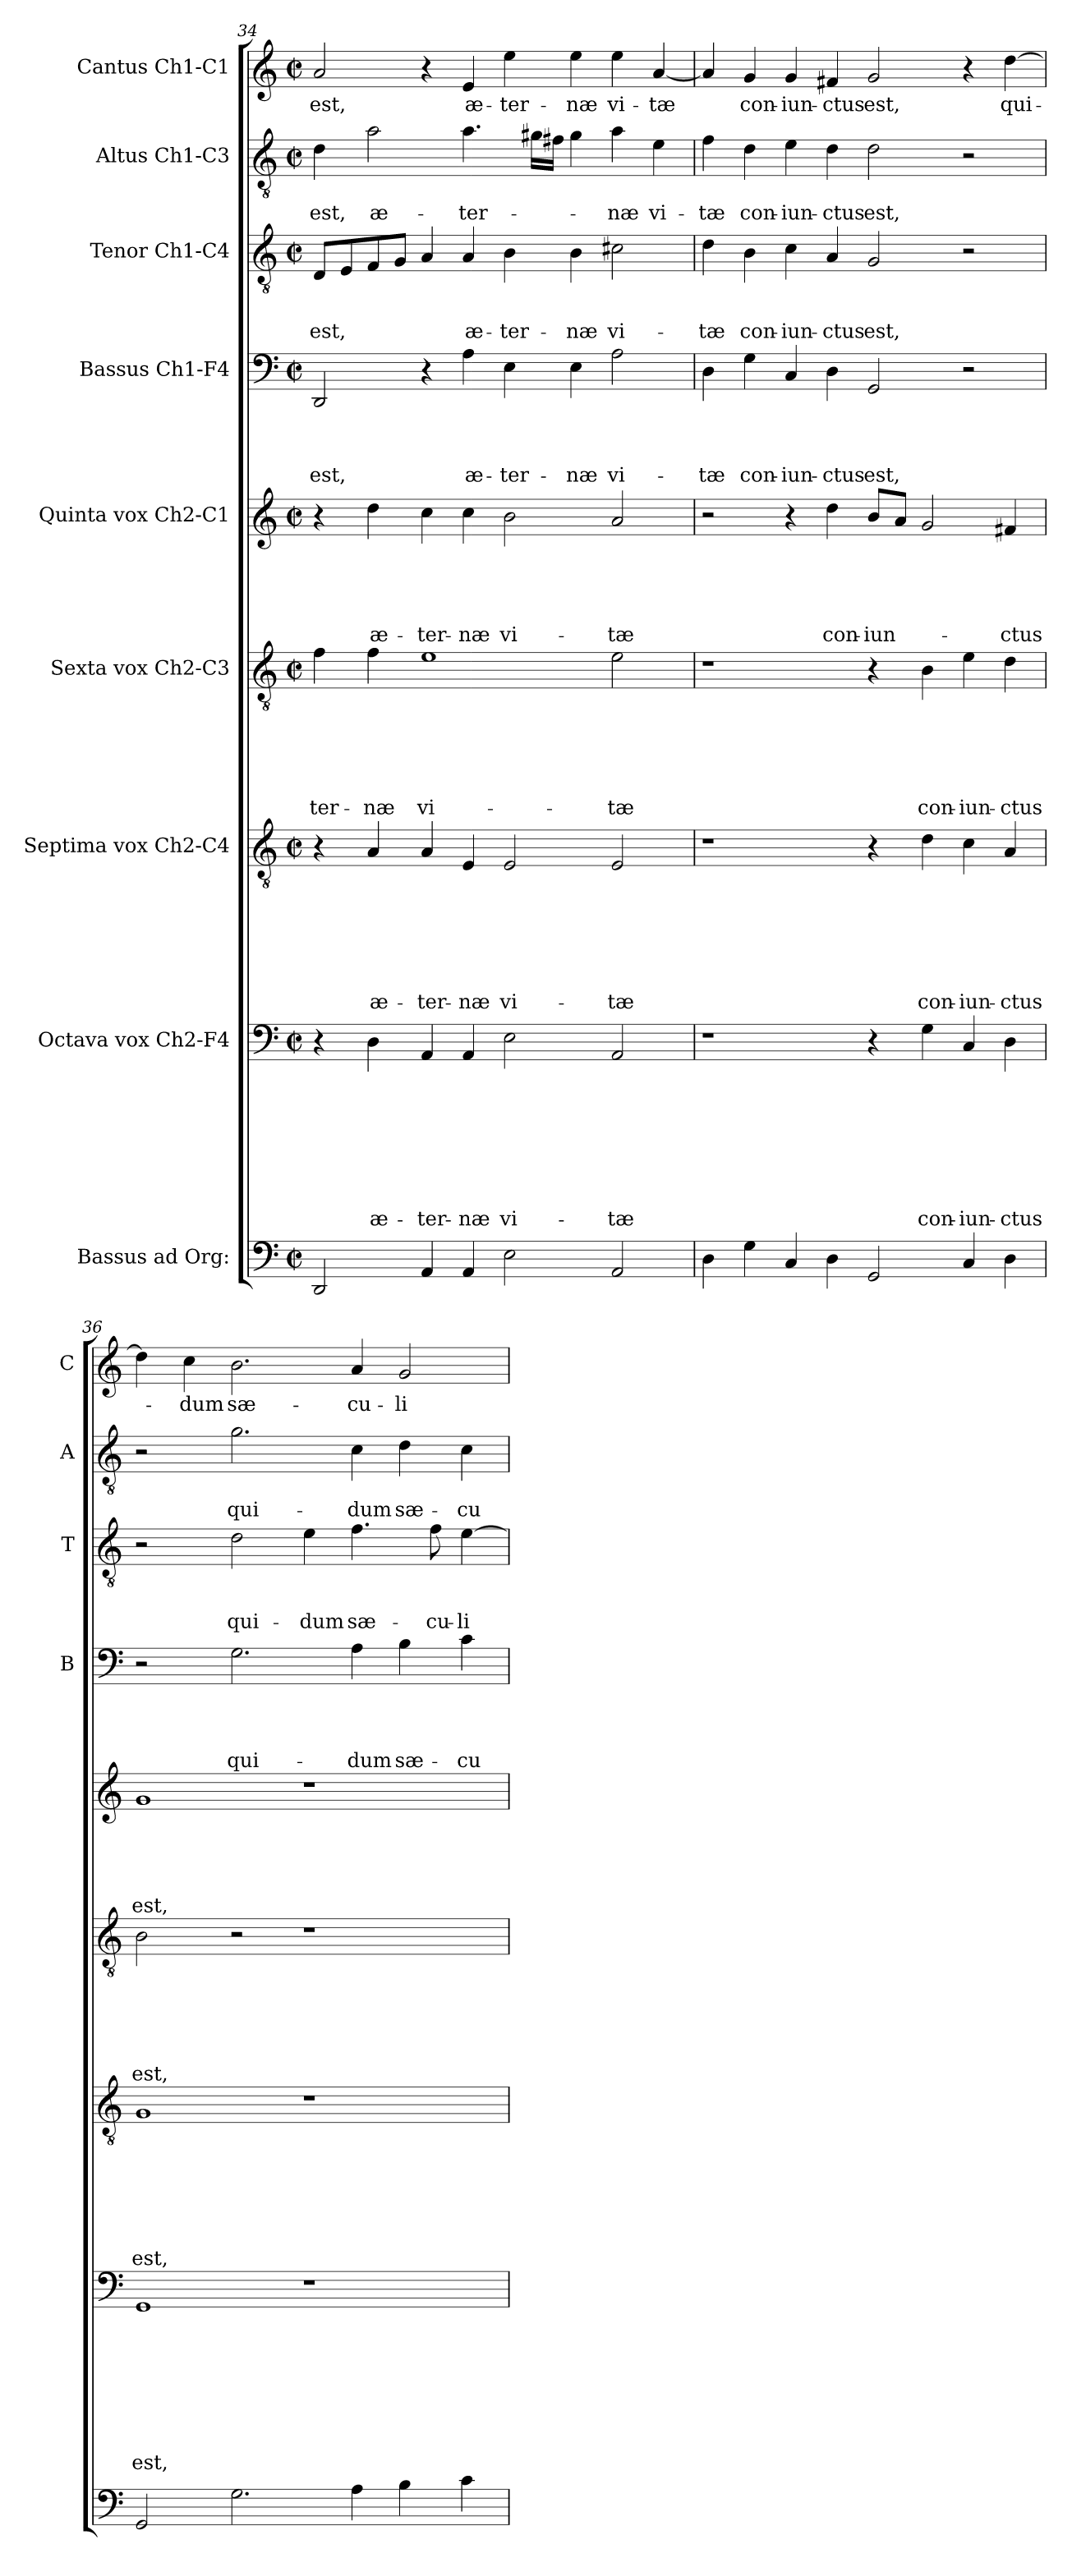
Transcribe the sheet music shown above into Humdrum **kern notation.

**kern	**kern	**text	**text	**text	**text	**text	**text	**text	**text	**kern	**text	**text	**text	**text	**text	**text	**text	**kern	**text	**text	**text	**text	**text	**text	**kern	**text	**text	**text	**text	**text	**kern	**text	**text	**text	**text	**kern	**text	**text	**text	**kern	**text	**text	**kern	**text
*part9	*part8	*part8	*part8	*part8	*part8	*part8	*part8	*part8	*part8	*part7	*part7	*part7	*part7	*part7	*part7	*part7	*part7	*part6	*part6	*part6	*part6	*part6	*part6	*part6	*part5	*part5	*part5	*part5	*part5	*part5	*part4	*part4	*part4	*part4	*part4	*part3	*part3	*part3	*part3	*part2	*part2	*part2	*part1	*part1
*staff9	*staff8	*staff8	*staff8	*staff8	*staff8	*staff8	*staff8	*staff8	*staff8	*staff7	*staff7	*staff7	*staff7	*staff7	*staff7	*staff7	*staff7	*staff6	*staff6	*staff6	*staff6	*staff6	*staff6	*staff6	*staff5	*staff5	*staff5	*staff5	*staff5	*staff5	*staff4	*staff4	*staff4	*staff4	*staff4	*staff3	*staff3	*staff3	*staff3	*staff2	*staff2	*staff2	*staff1	*staff1
*I"Bassus ad Org:	*I"Octava vox Ch2-F4	*	*	*	*	*	*	*	*	*I"Septima vox Ch2-C4	*	*	*	*	*	*	*	*I"Sexta vox Ch2-C3	*	*	*	*	*	*	*I"Quinta vox Ch2-C1	*	*	*	*	*	*I"Bassus Ch1-F4	*	*	*	*	*I"Tenor Ch1-C4	*	*	*	*I"Altus Ch1-C3	*	*	*I"Cantus Ch1-C1	*
*	*	*	*	*	*	*	*	*	*	*	*	*	*	*	*	*	*	*	*	*	*	*	*	*	*	*	*	*	*	*	*I'B	*	*	*	*	*I'T	*	*	*	*I'A	*	*	*I'C	*
!!LO:PB:g=z
*clefF4	*clefF4	*	*	*	*	*	*	*	*	*clefGv2	*	*	*	*	*	*	*	*clefGv2	*	*	*	*	*	*	*clefG2	*	*	*	*	*	*clefF4	*	*	*	*	*clefGv2	*	*	*	*clefGv2	*	*	*clefG2	*
*k[]	*k[]	*	*	*	*	*	*	*	*	*k[]	*	*	*	*	*	*	*	*k[]	*	*	*	*	*	*	*k[]	*	*	*	*	*	*k[]	*	*	*	*	*k[]	*	*	*	*k[]	*	*	*k[]	*
*C:	*C:	*	*	*	*	*	*	*	*	*C:	*	*	*	*	*	*	*	*C:	*	*	*	*	*	*	*C:	*	*	*	*	*	*C:	*	*	*	*	*C:	*	*	*	*C:	*	*	*C:	*
*M2/2	*M2/2	*	*	*	*	*	*	*	*	*M2/2	*	*	*	*	*	*	*	*M2/2	*	*	*	*	*	*	*M2/2	*	*	*	*	*	*M2/2	*	*	*	*	*M2/2	*	*	*	*M2/2	*	*	*M2/2	*
*met(c|)	*met(c|)	*	*	*	*	*	*	*	*	*met(c|)	*	*	*	*	*	*	*	*met(c|)	*	*	*	*	*	*	*met(c|)	*	*	*	*	*	*met(c|)	*	*	*	*	*met(c|)	*	*	*	*met(c|)	*	*	*met(c|)	*
=34	=34	=34	=34	=34	=34	=34	=34	=34	=34	=34	=34	=34	=34	=34	=34	=34	=34	=34	=34	=34	=34	=34	=34	=34	=34	=34	=34	=34	=34	=34	=34	=34	=34	=34	=34	=34	=34	=34	=34	=34	=34	=34	=34	=34
!	!	!	!	!	!	!	!	!	!	!	!	!	!	!	!	!	!	!	!	!	!	!	!	!LO:LY:b	!	!	!	!	!	!	!	!	!	!	!LO:LY:b	!	!	!	!LO:LY:b	!	!	!LO:LY:b	!	!LO:LY:b
2DD/	4r	.	.	.	.	.	.	.	.	4r	.	.	.	.	.	.	.	4f\	.	.	.	.	.	-ter-	4r	.	.	.	.	.	2DD/	.	.	.	est,	8D/L	.	.	est,	4d\	.	est,	2a/	est,
.	.	.	.	.	.	.	.	.	.	.	.	.	.	.	.	.	.	.	.	.	.	.	.	.	.	.	.	.	.	.	.	.	.	.	.	8E/	.	.	.	.	.	.	.	.
!	!	!	!	!	!	!	!	!	!LO:LY:b	!	!	!	!	!	!	!	!LO:LY:b	!	!	!	!	!	!	!LO:LY:b	!	!	!	!	!	!LO:LY:b	!	!	!	!	!	!	!	!	!	!	!	!LO:LY:b	!	!
.	4D\	.	.	.	.	.	.	.	æ-	4A/	.	.	.	.	.	.	æ-	4f\	.	.	.	.	.	-næ	4dd\	.	.	.	.	æ-	.	.	.	.	.	8F/	.	.	.	2a\	.	æ-	.	.
.	.	.	.	.	.	.	.	.	.	.	.	.	.	.	.	.	.	.	.	.	.	.	.	.	.	.	.	.	.	.	.	.	.	.	.	8G/J	.	.	.	.	.	.	.	.
!	!	!	!	!	!	!	!	!	!LO:LY:b	!	!	!	!	!	!	!	!LO:LY:b	!	!	!	!	!	!	!LO:LY:b	!	!	!	!	!	!LO:LY:b	!	!	!	!	!	!	!	!	!	!	!	!	!	!
4AA/	4AA/	.	.	.	.	.	.	.	-ter-	4A/	.	.	.	.	.	.	-ter-	1e	.	.	.	.	.	vi-	4cc\	.	.	.	.	-ter-	4r	.	.	.	.	4A/	.	.	.	.	.	.	4r	.
!	!	!	!	!	!	!	!	!	!LO:LY:b	!	!	!	!	!	!	!	!LO:LY:b	!	!	!	!	!	!	!	!	!	!	!	!	!LO:LY:b	!	!	!	!	!LO:LY:b	!	!	!	!LO:LY:b	!	!	!LO:LY:b	!	!LO:LY:b
4AA/	4AA/	.	.	.	.	.	.	.	-næ	4E/	.	.	.	.	.	.	-næ	.	.	.	.	.	.	.	4cc\	.	.	.	.	-næ	4A\	.	.	.	æ-	4A/	.	.	æ-	4.a\	.	-ter-	4e/	æ-
!	!	!	!	!	!	!	!	!	!LO:LY:b	!	!	!	!	!	!	!	!LO:LY:b	!	!	!	!	!	!	!	!	!	!	!	!	!LO:LY:b	!	!	!	!	!LO:LY:b	!	!	!	!LO:LY:b	!	!	!	!	!LO:LY:b
2E\	2E\	.	.	.	.	.	.	.	vi-	2E/	.	.	.	.	.	.	vi-	.	.	.	.	.	.	.	2b\	.	.	.	.	vi-	4E\	.	.	.	-ter-	4B\	.	.	-ter-	.	.	.	4ee\	-ter-
.	.	.	.	.	.	.	.	.	.	.	.	.	.	.	.	.	.	.	.	.	.	.	.	.	.	.	.	.	.	.	.	.	.	.	.	.	.	.	.	16g#X\LL	.	.	.	.
.	.	.	.	.	.	.	.	.	.	.	.	.	.	.	.	.	.	.	.	.	.	.	.	.	.	.	.	.	.	.	.	.	.	.	.	.	.	.	.	16f#X\JJ	.	.	.	.
!	!	!	!	!	!	!	!	!	!	!	!	!	!	!	!	!	!	!	!	!	!	!	!	!	!	!	!	!	!	!	!	!	!	!	!LO:LY:b	!	!	!	!LO:LY:b	!	!	!	!	!LO:LY:b
.	.	.	.	.	.	.	.	.	.	.	.	.	.	.	.	.	.	.	.	.	.	.	.	.	.	.	.	.	.	.	4E\	.	.	.	-næ	4B\	.	.	-næ	4g#\	.	.	4ee\	-næ
!	!	!	!	!	!	!	!	!	!LO:LY:b	!	!	!	!	!	!	!	!LO:LY:b	!	!	!	!	!	!	!LO:LY:b	!	!	!	!	!	!LO:LY:b	!	!	!	!	!LO:LY:b	!	!	!	!LO:LY:b	!	!	!LO:LY:b	!	!LO:LY:b
2AA/	2AA/	.	.	.	.	.	.	.	-tæ	2E/	.	.	.	.	.	.	-tæ	2e\	.	.	.	.	.	-tæ	2a/	.	.	.	.	-tæ	2A\	.	.	.	vi-	2c#X\	.	.	vi-	4a\	.	-næ	4ee\	vi-
!	!	!	!	!	!	!	!	!	!	!	!	!	!	!	!	!	!	!	!	!	!	!	!	!	!	!	!	!	!	!	!	!	!	!	!	!	!	!	!	!	!	!LO:LY:b	!	!LO:LY:b
.	.	.	.	.	.	.	.	.	.	.	.	.	.	.	.	.	.	.	.	.	.	.	.	.	.	.	.	.	.	.	.	.	.	.	.	.	.	.	.	4e\	.	vi-	[4a/	-tæ
=35	=35	=35	=35	=35	=35	=35	=35	=35	=35	=35	=35	=35	=35	=35	=35	=35	=35	=35	=35	=35	=35	=35	=35	=35	=35	=35	=35	=35	=35	=35	=35	=35	=35	=35	=35	=35	=35	=35	=35	=35	=35	=35	=35	=35
!	!	!	!	!	!	!	!	!	!	!	!	!	!	!	!	!	!	!	!	!	!	!	!	!	!	!	!	!	!	!	!	!	!	!	!LO:LY:b	!	!	!	!LO:LY:b	!	!	!LO:LY:b	!	!
4D\	1r	.	.	.	.	.	.	.	.	1r	.	.	.	.	.	.	.	1r	.	.	.	.	.	.	2r	.	.	.	.	.	4D\	.	.	.	-tæ	4d\	.	.	-tæ	4f\	.	-tæ	4a/]	.
!	!	!	!	!	!	!	!	!	!	!	!	!	!	!	!	!	!	!	!	!	!	!	!	!	!	!	!	!	!	!	!	!	!	!	!LO:LY:b	!	!	!	!LO:LY:b	!	!	!LO:LY:b	!	!LO:LY:b
4G\	.	.	.	.	.	.	.	.	.	.	.	.	.	.	.	.	.	.	.	.	.	.	.	.	.	.	.	.	.	.	4G\	.	.	.	con-	4B\	.	.	con-	4d\	.	con-	4g/	con-
!	!	!	!	!	!	!	!	!	!	!	!	!	!	!	!	!	!	!	!	!	!	!	!	!	!	!	!	!	!	!	!	!	!	!	!LO:LY:b	!	!	!	!LO:LY:b	!	!	!LO:LY:b	!	!LO:LY:b
4C/	.	.	.	.	.	.	.	.	.	.	.	.	.	.	.	.	.	.	.	.	.	.	.	.	4r	.	.	.	.	.	4C/	.	.	.	-iun-	4c\	.	.	-iun-	4e\	.	-iun-	4g/	-iun-
!	!	!	!	!	!	!	!	!	!	!	!	!	!	!	!	!	!	!	!	!	!	!	!	!	!	!	!	!	!	!LO:LY:b	!	!	!	!	!LO:LY:b	!	!	!	!LO:LY:b	!	!	!LO:LY:b	!	!LO:LY:b
4D\	.	.	.	.	.	.	.	.	.	.	.	.	.	.	.	.	.	.	.	.	.	.	.	.	4dd\	.	.	.	.	con-	4D\	.	.	.	-ctus	4A/	.	.	-ctus	4d\	.	-ctus	4f#X/	-ctus
!	!	!	!	!	!	!	!	!	!	!	!	!	!	!	!	!	!	!	!	!	!	!	!	!	!	!	!	!	!	!LO:LY:b	!	!	!	!	!LO:LY:b	!	!	!	!LO:LY:b	!	!	!LO:LY:b	!	!LO:LY:b
2GG/	4r	.	.	.	.	.	.	.	.	4r	.	.	.	.	.	.	.	4r	.	.	.	.	.	.	8b/L	.	.	.	.	-iun-	2GG/	.	.	.	est,	2G/	.	.	est,	2d\	.	est,	2g/	est,
.	.	.	.	.	.	.	.	.	.	.	.	.	.	.	.	.	.	.	.	.	.	.	.	.	8a/J	.	.	.	.	.	.	.	.	.	.	.	.	.	.	.	.	.	.	.
!	!	!	!	!	!	!	!	!	!LO:LY:b	!	!	!	!	!	!	!	!LO:LY:b	!	!	!	!	!	!	!LO:LY:b	!	!	!	!	!	!	!	!	!	!	!	!	!	!	!	!	!	!	!	!
.	4G\	.	.	.	.	.	.	.	con-	4d\	.	.	.	.	.	.	con-	4B\	.	.	.	.	.	con-	2g/	.	.	.	.	.	.	.	.	.	.	.	.	.	.	.	.	.	.	.
!	!	!	!	!	!	!	!	!	!LO:LY:b	!	!	!	!	!	!	!	!LO:LY:b	!	!	!	!	!	!	!LO:LY:b	!	!	!	!	!	!	!	!	!	!	!	!	!	!	!	!	!	!	!	!
4C/	4C/	.	.	.	.	.	.	.	-iun-	4c\	.	.	.	.	.	.	-iun-	4e\	.	.	.	.	.	-iun-	.	.	.	.	.	.	2r	.	.	.	.	2r	.	.	.	2r	.	.	4r	.
!	!	!	!	!	!	!	!	!	!LO:LY:b	!	!	!	!	!	!	!	!LO:LY:b	!	!	!	!	!	!	!LO:LY:b	!	!	!	!	!	!LO:LY:b	!	!	!	!	!	!	!	!	!	!	!	!	!	!LO:LY:b
4D\	4D\	.	.	.	.	.	.	.	-ctus	4A/	.	.	.	.	.	.	-ctus	4d\	.	.	.	.	.	-ctus	4f#X/	.	.	.	.	-ctus	.	.	.	.	.	.	.	.	.	.	.	.	[4dd\	qui-
=36	=36	=36	=36	=36	=36	=36	=36	=36	=36	=36	=36	=36	=36	=36	=36	=36	=36	=36	=36	=36	=36	=36	=36	=36	=36	=36	=36	=36	=36	=36	=36	=36	=36	=36	=36	=36	=36	=36	=36	=36	=36	=36	=36	=36
!	!	!	!	!	!	!	!	!	!LO:LY:b	!	!	!	!	!	!	!	!LO:LY:b	!	!	!	!	!	!	!LO:LY:b	!	!	!	!	!	!LO:LY:b	!	!	!	!	!	!	!	!	!	!	!	!	!	!
2GG/	1GG	.	.	.	.	.	.	.	est,	1G	.	.	.	.	.	.	est,	2B\	.	.	.	.	.	est,	1g	.	.	.	.	est,	2r	.	.	.	.	2r	.	.	.	2r	.	.	4dd\]	.
!	!	!	!	!	!	!	!	!	!	!	!	!	!	!	!	!	!	!	!	!	!	!	!	!	!	!	!	!	!	!	!	!	!	!	!	!	!	!	!	!	!	!	!	!LO:LY:b
.	.	.	.	.	.	.	.	.	.	.	.	.	.	.	.	.	.	.	.	.	.	.	.	.	.	.	.	.	.	.	.	.	.	.	.	.	.	.	.	.	.	.	4cc\	-dum
!	!	!	!	!	!	!	!	!	!	!	!	!	!	!	!	!	!	!	!	!	!	!	!	!	!	!	!	!	!	!	!	!	!	!	!LO:LY:b	!	!	!	!LO:LY:b	!	!	!LO:LY:b	!	!LO:LY:b
2.G\	.	.	.	.	.	.	.	.	.	.	.	.	.	.	.	.	.	2r	.	.	.	.	.	.	.	.	.	.	.	.	2.G\	.	.	.	qui-	2d\	.	.	qui-	2.g\	.	qui-	2.b\	sæ-
!	!	!	!	!	!	!	!	!	!	!	!	!	!	!	!	!	!	!	!	!	!	!	!	!	!	!	!	!	!	!	!	!	!	!	!	!	!	!	!LO:LY:b	!	!	!	!	!
.	1r	.	.	.	.	.	.	.	.	1r	.	.	.	.	.	.	.	1r	.	.	.	.	.	.	1r	.	.	.	.	.	.	.	.	.	.	4e\	.	.	-dum	.	.	.	.	.
!	!	!	!	!	!	!	!	!	!	!	!	!	!	!	!	!	!	!	!	!	!	!	!	!	!	!	!	!	!	!	!	!	!	!	!LO:LY:b	!	!	!	!LO:LY:b	!	!	!LO:LY:b	!	!LO:LY:b
4A\	.	.	.	.	.	.	.	.	.	.	.	.	.	.	.	.	.	.	.	.	.	.	.	.	.	.	.	.	.	.	4A\	.	.	.	-dum	4.f\	.	.	sæ-	4c\	.	-dum	4a/	-cu-
!	!	!	!	!	!	!	!	!	!	!	!	!	!	!	!	!	!	!	!	!	!	!	!	!	!	!	!	!	!	!	!	!	!	!	!LO:LY:b	!	!	!	!	!	!	!LO:LY:b	!	!LO:LY:b
4B\	.	.	.	.	.	.	.	.	.	.	.	.	.	.	.	.	.	.	.	.	.	.	.	.	.	.	.	.	.	.	4B\	.	.	.	sæ-	.	.	.	.	4d\	.	sæ-	2g/	-li
!	!	!	!	!	!	!	!	!	!	!	!	!	!	!	!	!	!	!	!	!	!	!	!	!	!	!	!	!	!	!	!	!	!	!	!	!	!	!	!LO:LY:b	!	!	!	!	!
.	.	.	.	.	.	.	.	.	.	.	.	.	.	.	.	.	.	.	.	.	.	.	.	.	.	.	.	.	.	.	.	.	.	.	.	8f\	.	.	-cu-	.	.	.	.	.
!	!	!	!	!	!	!	!	!	!	!	!	!	!	!	!	!	!	!	!	!	!	!	!	!	!	!	!	!	!	!	!	!	!	!	!LO:LY:b	!	!	!	!LO:LY:b	!	!	!LO:LY:b	!	!
4c\	.	.	.	.	.	.	.	.	.	.	.	.	.	.	.	.	.	.	.	.	.	.	.	.	.	.	.	.	.	.	4c\	.	.	.	-cu-	[4e\	.	.	-li	4c\	.	-cu-	.	.
=	=	=	=	=	=	=	=	=	=	=	=	=	=	=	=	=	=	=	=	=	=	=	=	=	=	=	=	=	=	=	=	=	=	=	=	=	=	=	=	=	=	=	=	=
*-	*-	*-	*-	*-	*-	*-	*-	*-	*-	*-	*-	*-	*-	*-	*-	*-	*-	*-	*-	*-	*-	*-	*-	*-	*-	*-	*-	*-	*-	*-	*-	*-	*-	*-	*-	*-	*-	*-	*-	*-	*-	*-	*-	*-
